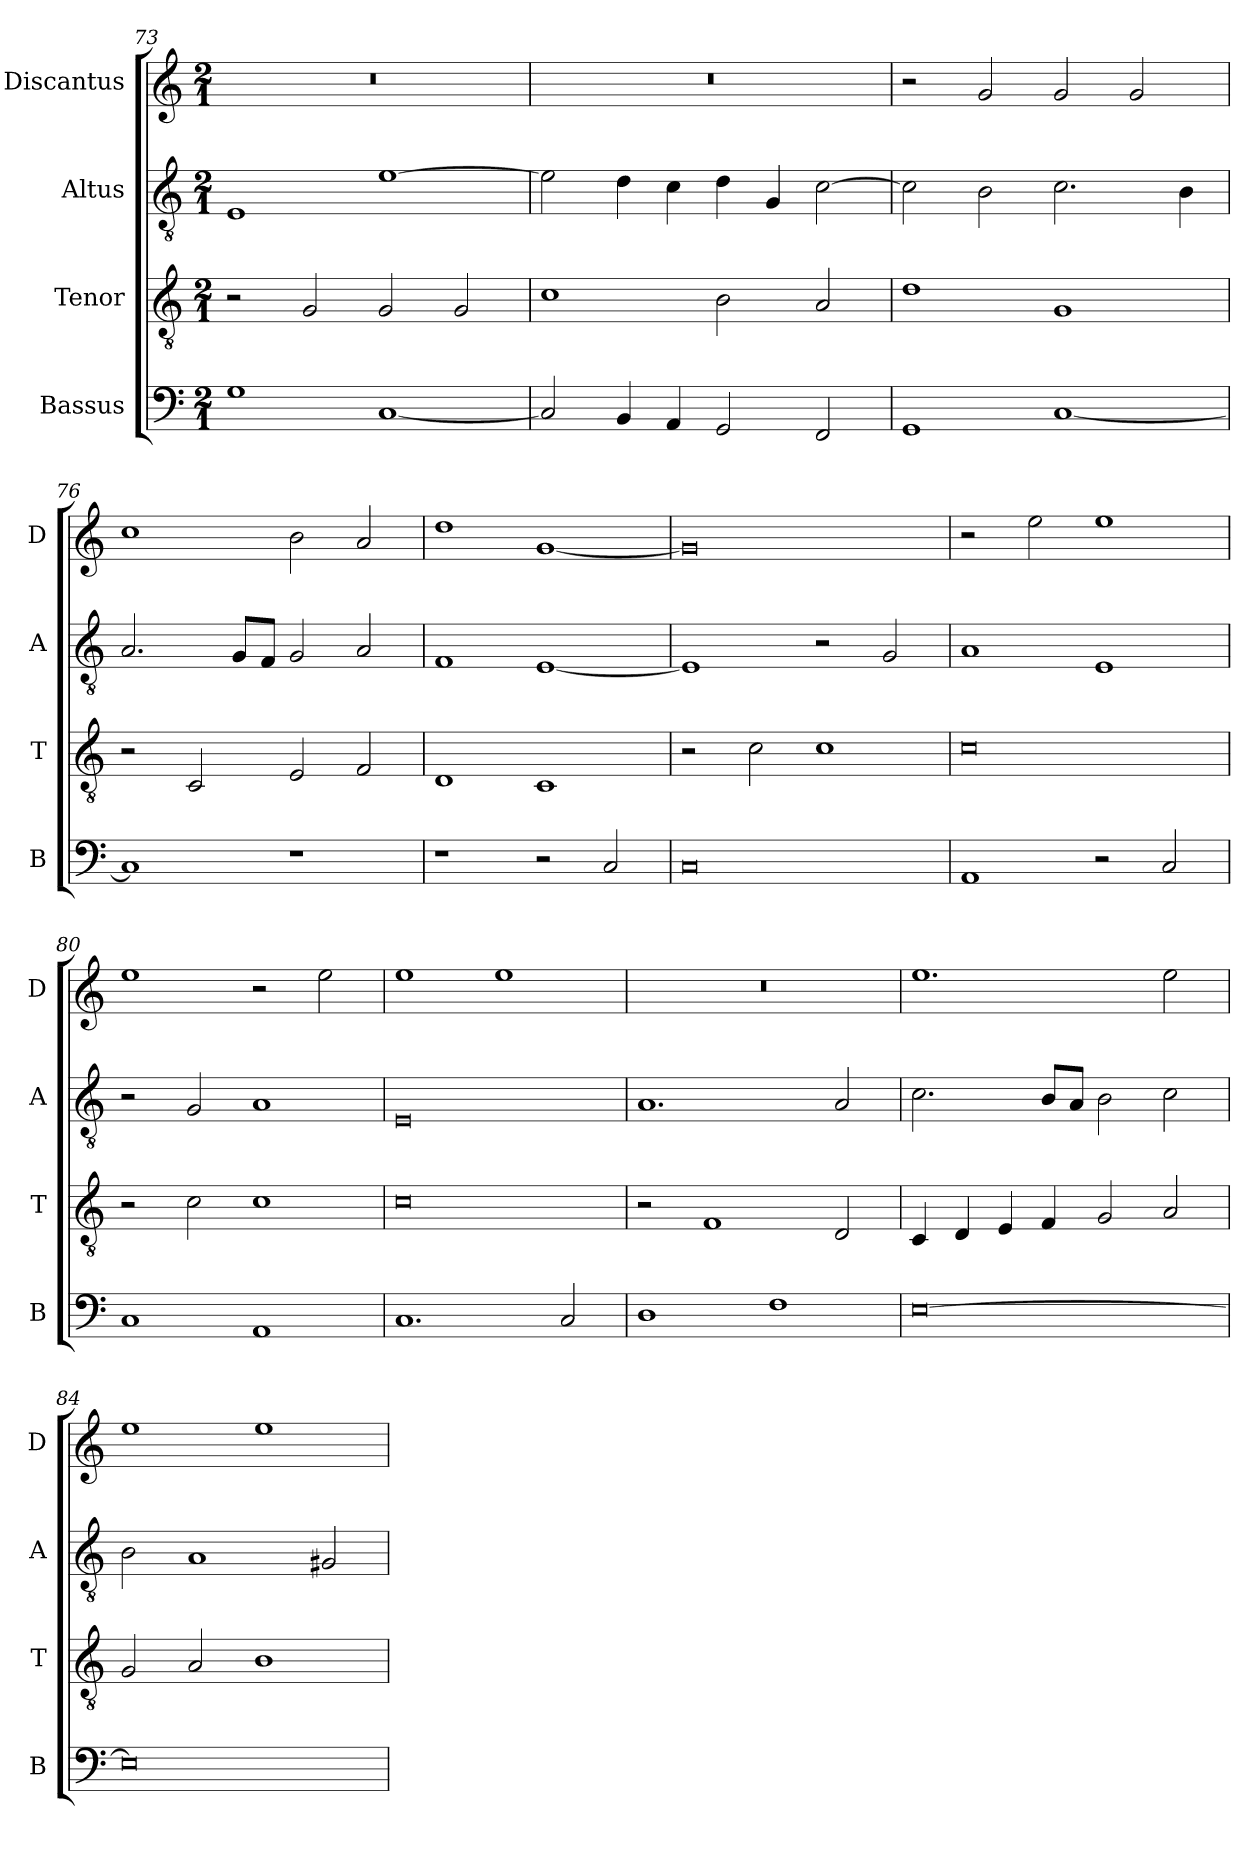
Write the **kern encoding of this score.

**kern	**kern	**kern	**kern
*part4	*part3	*part2	*part1
*staff4	*staff3	*staff2	*staff1
*I"Bassus	*I"Tenor	*I"Altus	*I"Discantus
*I'B	*I'T	*I'A	*I'D
*clefF4	*clefGv2	*clefGv2	*clefG2
*k[]	*k[]	*k[]	*k[]
*M2/1	*M2/1	*M2/1	*M2/1
=73	=73	=73	=73
1G	2r	1E	0r
.	2G/	.	.
[1C	2G/	[1e	.
.	2G/	.	.
=74	=74	=74	=74
2C/]	1c	2e\]	0r
4BB/	.	4d\	.
4AA/	.	4c\	.
2GG/	2B\	4d\	.
.	.	4G/	.
2FF/	2A/	[2c\	.
=75	=75	=75	=75
1GG	1d	2c\]	2r
.	.	2B\	2g/
[1C	1G	2.c\	2g/
.	.	.	2g/
.	.	4B\	.
=76	=76	=76	=76
1C]	2r	2.A/	1cc
.	2C/	.	.
.	.	8G/L	.
.	.	8F/J	.
1r	2E/	2G/	2b\
.	2F/	2A/	2a/
=77	=77	=77	=77
1r	1D	1F	1dd
2r	1C	[1E	[1g
2C/	.	.	.
=78	=78	=78	=78
0C	2r	1E]	0g]
.	2c\	.	.
.	1c	2r	.
.	.	2G/	.
=79	=79	=79	=79
1AA	0c	1A	2r
.	.	.	2ee\
2r	.	1E	1ee
2C/	.	.	.
=80	=80	=80	=80
1C	2r	2r	1ee
.	2c\	2G/	.
1AA	1c	1A	2r
.	.	.	2ee\
=81	=81	=81	=81
1.C	0c	0E	1ee
.	.	.	1ee
2C/	.	.	.
=82	=82	=82	=82
1D	2r	1.A	0r
.	1F	.	.
1F	.	.	.
.	2D/	2A/	.
=83	=83	=83	=83
[0E	4C/	2.c\	1.ee
.	4D/	.	.
.	4E/	.	.
.	4F/	8B/L	.
.	.	8A/J	.
.	2G/	2B\	.
.	2A/	2c\	2ee\
=84	=84	=84	=84
0E]	2G/	2B\	1ee
.	2A/	1A	.
.	1B	.	1ee
.	.	2G#X/	.
=	=	=	=
*-	*-	*-	*-
